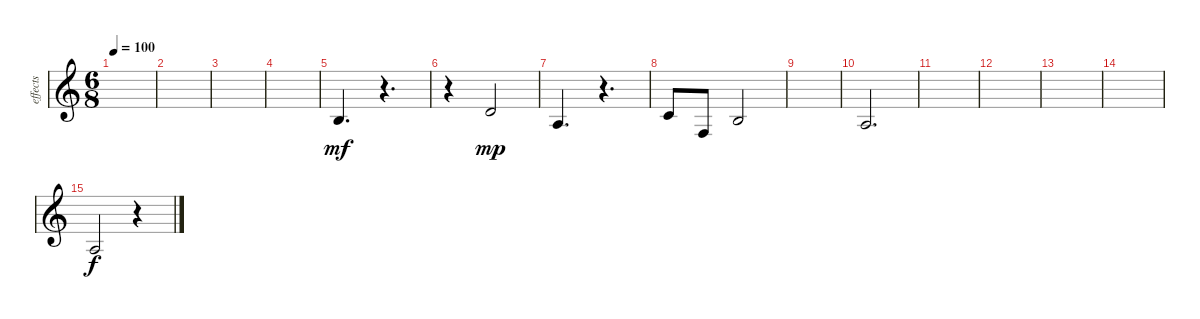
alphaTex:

\track ("effects" "effects") {instrument reversecymbal}
\staff {score}
\tuning (E4 B3 G3 D3 A2 E2) {hide}
\ts (6 8)
\tempo 100
\clef g2
\ks c
|
|
|
|
0.2.4{d dy mf instrument reversecymbal} r.4{d} |
r.4 3.2.2{dy mp} |
2.3.4{d} r.4{d} |
1.2.8 3.4.8 0.2.2 |
|
2.3.2{d} |
|
|
|
|
2.3.2{dy f} r.4
